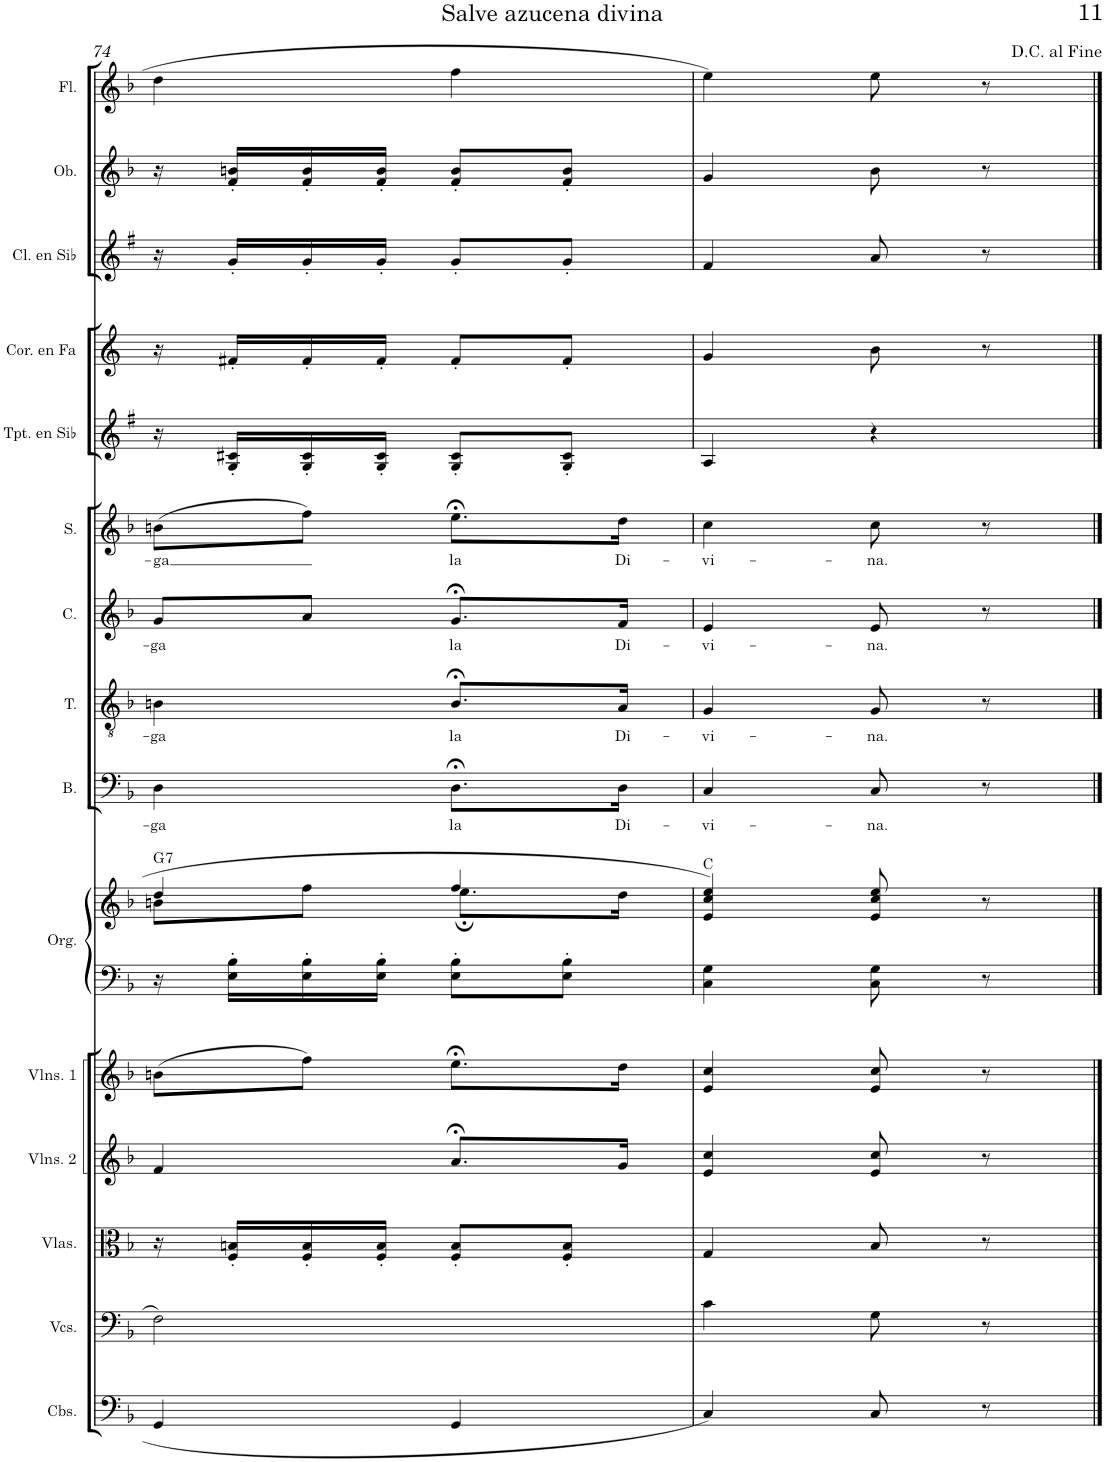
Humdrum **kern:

**kern	**kern	**kern	**kern	**kern	**kern	**kern	**harte	**kern	**text	**kern	**text	**kern	**text	**kern	**text	**kern	**kern	**kern	**kern	**kern
*part15	*part14	*part13	*part12	*part11	*part10	*part10	*part10	*part9	*part9	*part8	*part8	*part7	*part7	*part6	*part6	*part5	*part4	*part3	*part2	*part1
*staff16	*staff15	*staff14	*staff13	*staff12	*staff11	*staff10	*	*staff9	*staff9	*staff8	*staff8	*staff7	*staff7	*staff6	*staff6	*staff5	*staff4	*staff3	*staff2	*staff1
*I"Contrabajos	*I"Violonchelos	*I"Violas	*I"Violines 2	*I"Violines 1	*I"Órgano	*	*	*I"Bajo	*	*I"Tenor	*	*I"Contralto	*	*I"Soprano	*	*I"Trompeta en Sib	*I"Trompa en Fa	*I"Clarinete en Sib	*I"Oboe	*I"Flauta
*I'Cbs.	*I'Vcs.	*I'Vlas.	*I'Vlns. 2	*I'Vlns. 1	*	*	*	*I'B.	*	*I'T.	*	*I'C.	*	*I'S.	*	*I'Tpt. en Sib	*	*I'Cl. en Sib	*I'Ob.	*I'Fl.
!!LO:PB:g=z
*clefF4	*clefF4	*clefC3	*clefG2	*clefG2	*clefF4	*clefG2	*	*clefF4	*	*clefGv2	*	*clefG2	*	*clefG2	*	*clefG2	*clefG2	*clefG2	*clefG2	*clefG2
*Trd7c12	*	*	*	*	*	*	*	*	*	*	*	*	*	*	*	*Trd1c2	*Trd4c7	*Trd1c2	*	*
*k[b-]	*k[b-]	*k[b-]	*k[b-]	*k[b-]	*k[b-]	*k[b-]	*	*k[b-]	*	*k[b-]	*	*k[b-]	*	*k[b-]	*	*k[f#]	*k[]	*k[f#]	*k[b-]	*k[b-]
*M2/4	*M2/4	*M2/4	*M2/4	*M2/4	*M2/4	*M2/4	*	*M2/4	*	*M2/4	*	*M2/4	*	*M2/4	*	*M2/4	*M2/4	*M2/4	*M2/4	*M2/4
=74	=74	=74	=74	=74	=74	=74	=74	=74	=74	=74	=74	=74	=74	=74	=74	=74	=74	=74	=74	=74
*	*	*	*	*	*	*^	*	*	*	*	*	*	*	*	*	*	*	*	*	*
!	!	!	!	!	!	!	!	!LO:H:kt=7	!	!LO:LY:b	!	!LO:LY:b	!	!LO:LY:b	!	!LO:LY:b	!	!	!	!	!
4GG/	2F\	16r	4f/	(8bn\L	16r	4dd/	8bn\L	G:7	4D\	-ga	4Bn\	-ga	8g/L	-ga	(8bn\L	-ga	16r	16r	16r	16r	4dd\
.	.	16F/' 16Bn/'LL	.	.	16E\' 16B-\'LL	.	.	.	.	.	.	.	.	.	.	.	16G/' 16c#X/'LL	16f#X'/LL	16g'/LL	16f/' 16bn/'LL	.
.	.	16F/' 16B/'	.	8ff\J)	16E\' 16B-\'	.	8ff\J	.	.	.	.	.	8a/J	.	8ff\J)	.	16G/' 16c#/'	16f#'/	16g'/	16f/' 16b/'	.
.	.	16F/' 16B/'JJ	.	.	16E\' 16B-\'JJ	.	.	.	.	.	.	.	.	.	.	.	16G/' 16c#/'JJ	16f#'/JJ	16g'/JJ	16f/' 16b/'JJ	.
!	!	!	!	!	!	!	!	!	!	!LO:LY:b	!	!LO:LY:b	!	!LO:LY:b	!	!LO:LY:b	!	!	!	!	!
4GG/	.	8F/' 8B/'L	8.a;</L	8.ee;<\L	8E\' 8B-\'L	4ff/	8.ee;\L	.	8.D;<\L	la	8.B;</L	la	8.g;</L	la	8.ee;<\L	la	8G/' 8c#/'L	8f#'/L	8g'/L	8f/' 8b/'L	4ff\
.	.	8F/' 8B/'J	.	.	8E\' 8B-\'J	.	.	.	.	.	.	.	.	.	.	.	8G/' 8c#/'J	8f#'/J	8g'/J	8f/' 8b/'J	.
!	!	!	!	!	!	!	!	!	!	!LO:LY:b	!	!LO:LY:b	!	!LO:LY:b	!	!LO:LY:b	!	!	!	!	!
.	.	.	16g/Jk	16dd\Jk	.	.	16dd\Jk	.	16D\Jk	Di-	16A/Jk	Di-	16f/Jk	Di-	16dd\Jk	Di-	.	.	.	.	.
=75	=75	=75	=75	=75	=75	=75	=75	=75	=75	=75	=75	=75	=75	=75	=75	=75	=75	=75	=75	=75	=75
!	!	!	!	!	!	!	!	!	!	!LO:LY:b	!	!LO:LY:b	!	!LO:LY:b	!	!LO:LY:b	!	!	!	!	!
*	*	*	*	*	*	*v	*v	*	*	*	*	*	*	*	*	*	*	*	*	*	*
4C/	4c\	4G/	4e/ 4cc/	4e/ 4cc/	4C\ 4G\	4e/ 4cc/ 4ee/	C:maj	4C/	-vi-	4G/	-vi-	4e/	-vi-	4cc\	-vi-	4A/	4g/	4f#/	4g/	4ee\
!	!	!	!	!	!	!	!	!	!LO:LY:b	!	!LO:LY:b	!	!LO:LY:b	!	!LO:LY:b	!	!	!	!	!
8C/	8G\	8B-/	8e/ 8cc/	8e/ 8cc/	8C\ 8G\	8e/ 8cc/ 8ee/	.	8C/	-na.	8G/	-na.	8e/	-na.	8cc\	-na.	4r	8b\	8a/	8b-\	8ee\
8r	8r	8r	8r	8r	8r	8r	.	8r	.	8r	.	8r	.	8r	.	.	8r	8r	8r	8r
==	==	==	==	==	==	==	==	==	==	==	==	==	==	==	==	==	==	==	==	==
*-	*-	*-	*-	*-	*-	*-	*-	*-	*-	*-	*-	*-	*-	*-	*-	*-	*-	*-	*-	*-
